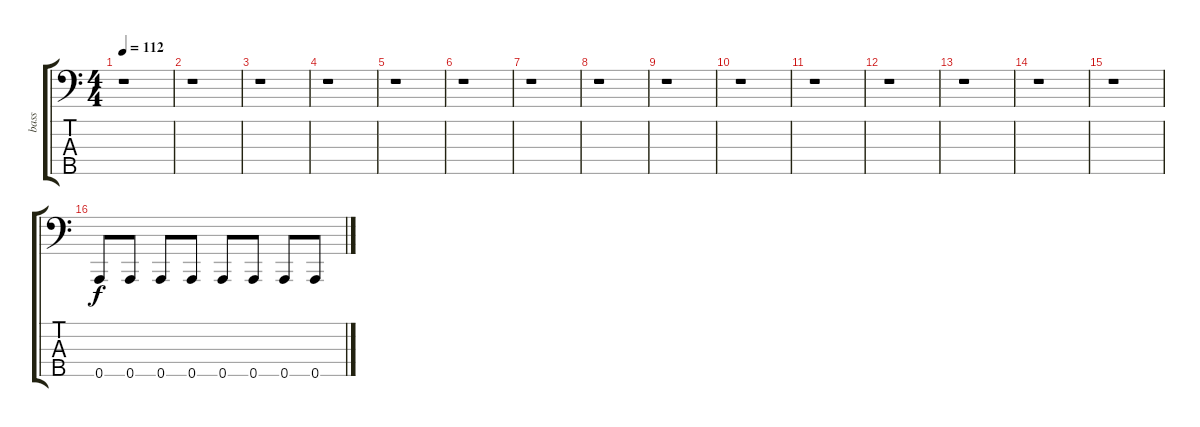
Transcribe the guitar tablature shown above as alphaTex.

\track ("bass" "bass") {instrument electricbasspick}
\staff {score tabs}
\tuning (G2 D2 A1 E1 A0) {hide}
\ts (4 4)
\tempo 112
\clef f4
\ks c
r.1{dy f} |
r.1 |
r.1 |
r.1 |
r.1 |
r.1 |
r.1 |
r.1 |
r.1 |
r.1 |
r.1 |
r.1 |
r.1 |
r.1 |
r.1 |
0.5.8 0.5.8 0.5.8 0.5.8 0.5.8 0.5.8 0.5.8 0.5.8
